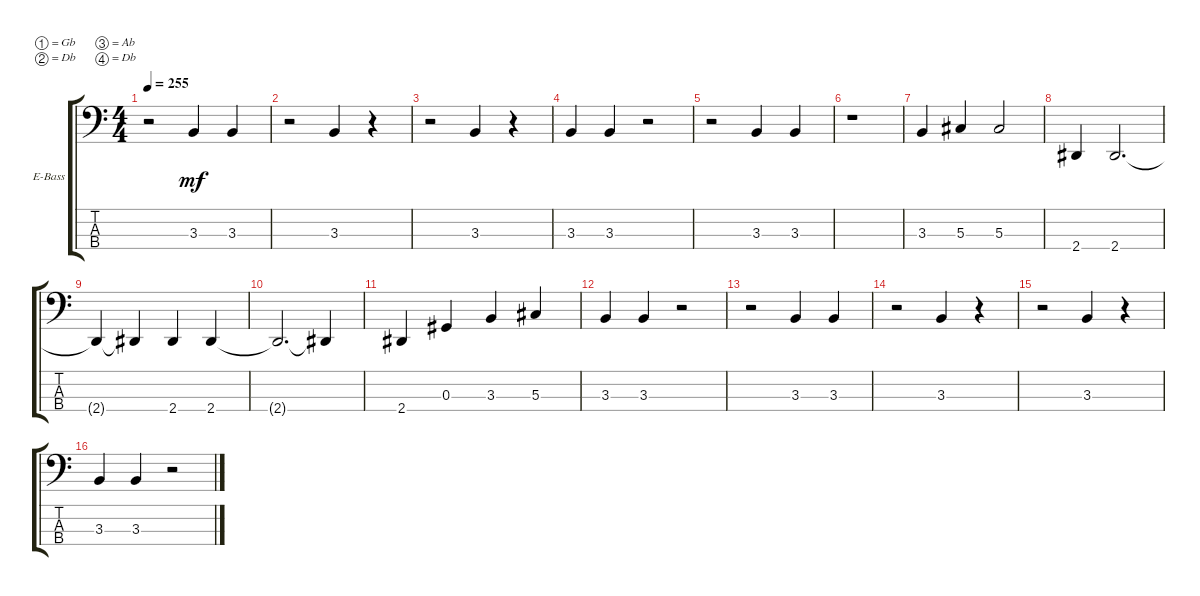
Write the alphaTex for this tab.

\bracketExtendMode groupsimilarinstruments
\firstSystemTrackNameOrientation horizontal
\otherSystemsTrackNameOrientation horizontal
\track ("Bass" "E-Bass") {instrument electricbassfinger}
\staff {score tabs}
\tuning (Gb2 Db2 Ab1 Db1)
\ts (4 4)
\tempo 255
\clef f4
\ks c
r.2{dy mf} 3.3.4 3.3.4 |
r.2 3.3.4 r.4 |
r.2 3.3.4 r.4 |
3.3.4 3.3.4 r.2 |
r.2 3.3.4 3.3.4 |
r.1 |
3.3.4 5.3.4 5.3.2 |
2.4.4 2.4.2{d} |
2.4{t}.4 2.4{t}.4 2.4.4 2.4.4 |
2.4{t}.2{d} 2.4{t}.4 |
2.4.4 0.3.4 3.3.4 5.3.4 |
3.3.4 3.3.4 r.2 |
r.2 3.3.4 3.3.4 |
r.2 3.3.4 r.4 |
r.2 3.3.4 r.4 |
3.3.4 3.3.4 r.2
